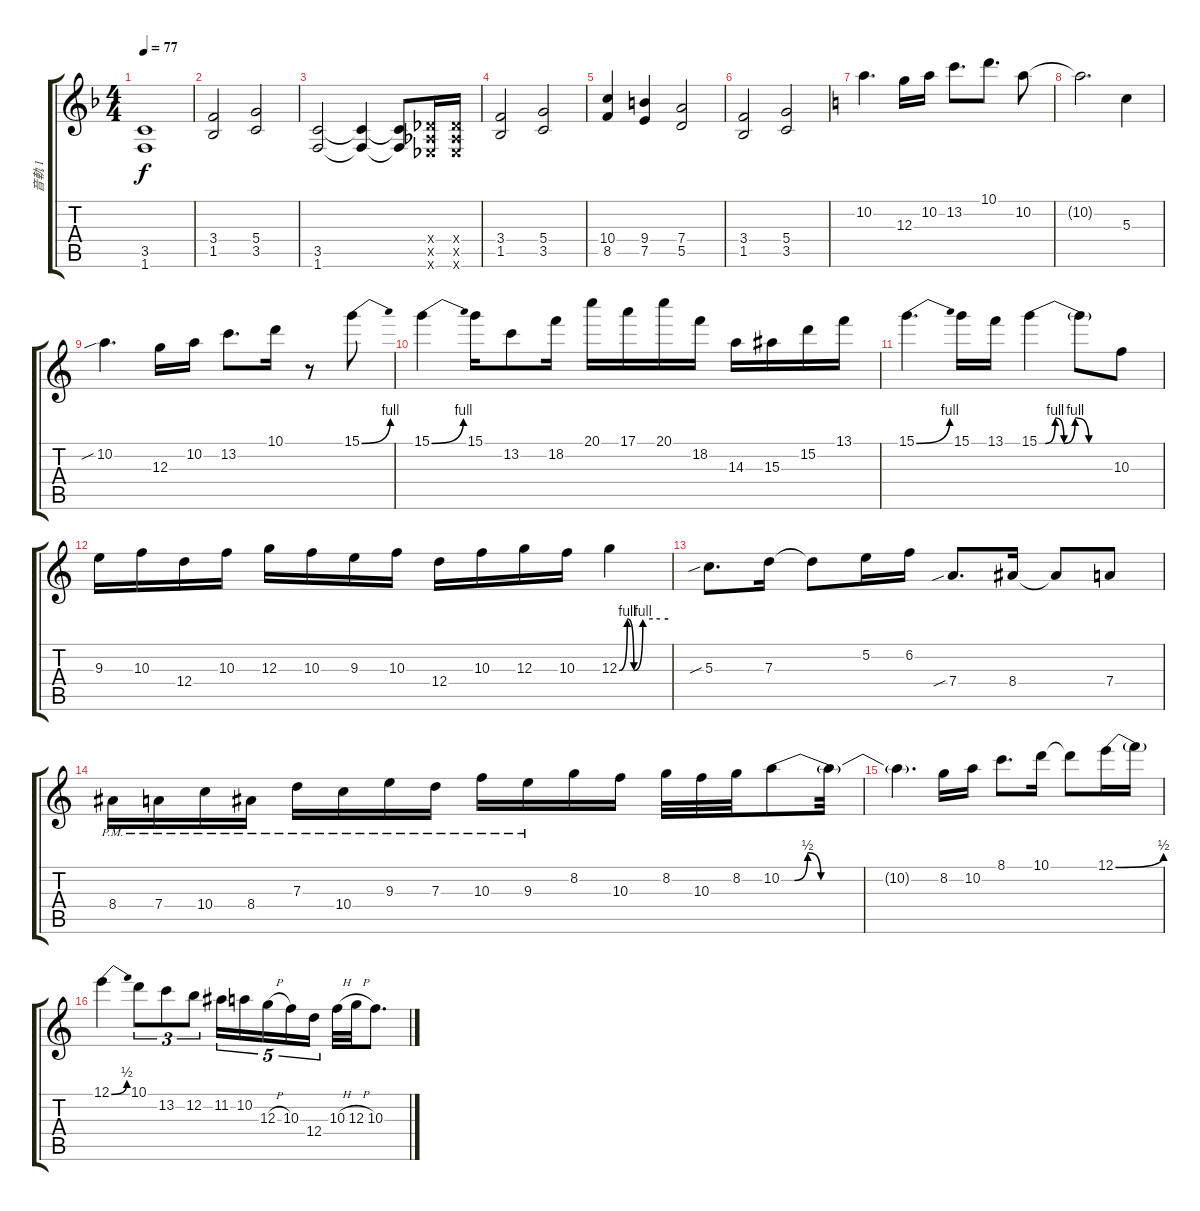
\track ("音軌 1" "音軌 1") {instrument electricguitarjazz}
\staff {score tabs}
\tuning (E4 B3 G3 D3 A2 E2) {hide}
\ts (4 4)
\tempo 77
\clef g2
\ks f
(3.5 1.6).1{dy f} |
(3.4 1.5).2 (5.4 3.5).2 |
(3.5 1.6).2 (3.5{t} 1.6{t}).4 (3.5{t} 1.6{t}).8 (-1.4{x} -1.5{x} -1.6{x}).16 (-1.4{x} -1.5{x} -1.6{x}).16 |
(3.4 1.5).2 (5.4 3.5).2 |
(10.4 8.5).4 (9.4 7.5).4 (7.4 5.5).2 |
(3.4 1.5).2 (5.4 3.5).2 |
\ks c
10.2.4{d} 12.3.16 10.2.16 13.2.8{d} 10.1.8{d} 10.2.8 |
10.2{t}.2{d} 5.3.4 |
10.2{sib}.4{d} 12.3.16 10.2.16 13.2.8{d} 10.1.16 r.8 15.1{be (bend 0 0 60 4)}.8 |
15.1{be (bend 0 0 60 4)}.4 15.1.16 13.2.8 18.2.16 20.1.16 17.1.16 20.1.16 18.2.16 14.3.16 15.3.16 15.2.16 13.1.16 |
15.1{be (bend 0 0 60 4)}.4{d} 15.1.16 13.1.16 15.1{be (custom 0 0 5 0 13 4 20 0 29 4 40 0 60 0)}.4 15.1{t}.8 10.3.8 |
9.3.16 10.3.16 12.4.16 10.3.16 12.3.16 10.3.16 9.3.16 10.3.16 12.4.16 10.3.16 12.3.16 10.3.16 12.3{be (custom 0 0 10 4 18 0 29 4 50 4 60 4)}.4 |
5.3{sib}.8{d} 7.3.16 7.3{t}.8 5.2.16 6.2.16 7.4{sib}.8{d} 8.4.16 8.4{t}.8 7.4.8 |
8.4{pm}.16 7.4{pm}.16 10.4{pm}.16 8.4{pm}.16 7.3{pm}.16 10.4{pm}.16 9.3{pm}.16 7.3{pm}.16 10.3{pm}.16 9.3{pm}.16 8.2.16 10.3.16 8.2.32 10.3.32 8.2.32 10.2{be (custom 0 0 5 0 10 2 15 0 45 0 60 0)}.8 10.2{t}.32 |
10.2{t}.4{d} 8.2.16 10.2.16 8.1.8{d} 10.1.16 10.1{t}.8 12.1{be (bend 0 0 60 2)}.16 12.1{t}.16 |
12.1{be (bend 0 0 60 2)}.4 10.1.8{tu (3 2)} 13.2.8{tu (3 2)} 12.2.8{tu (3 2)} 11.2.16{tu (5 4)} 10.2.16{tu (5 4)} 12.3{h}.16{tu (5 4)} 10.3.16{tu (5 4)} 12.4.16{tu (5 4)} 10.3{h}.32 12.3{h}.32 10.3.8{d}
